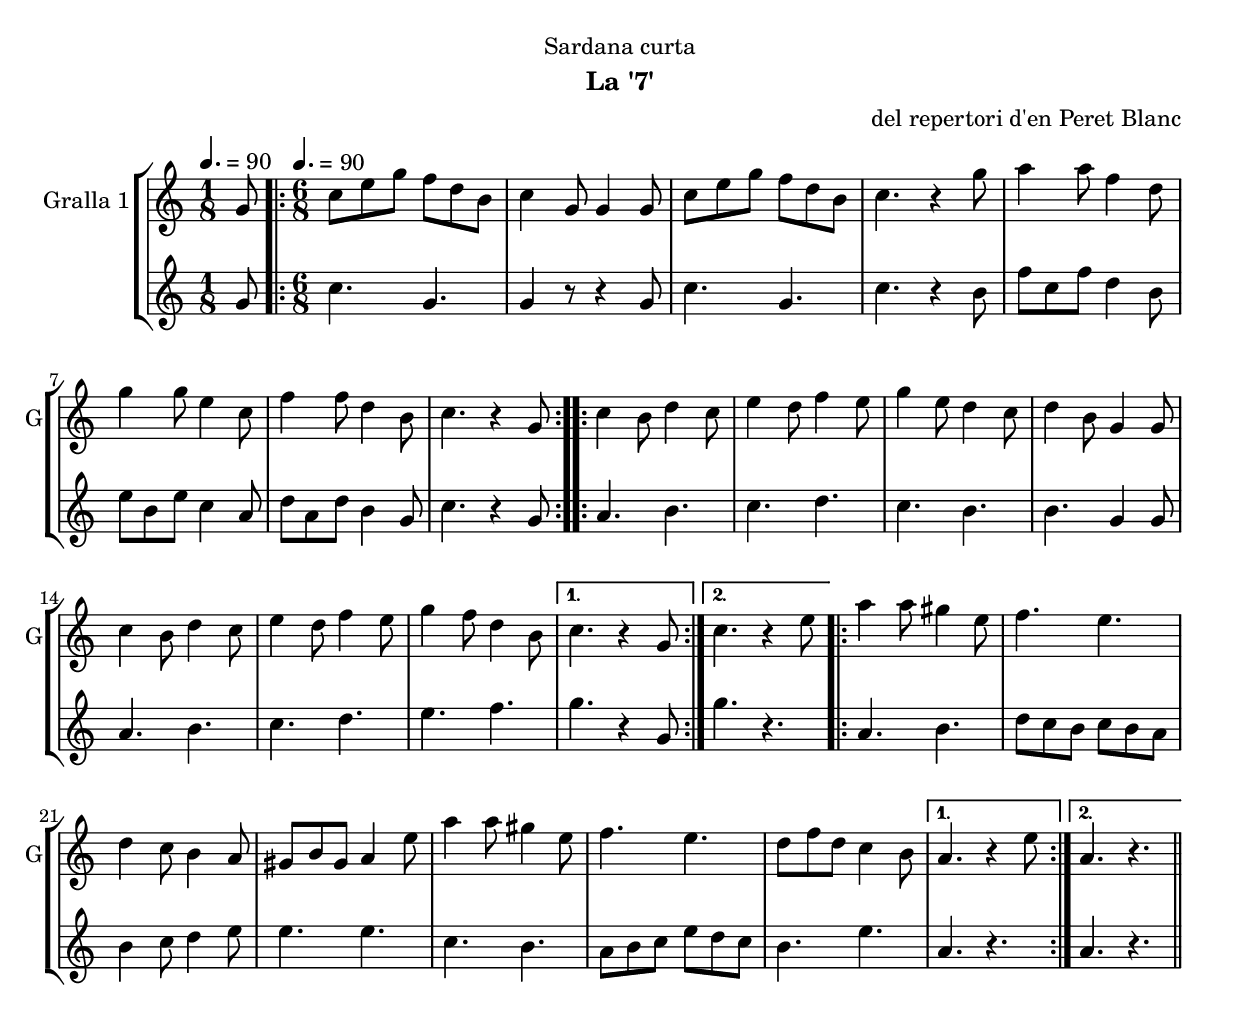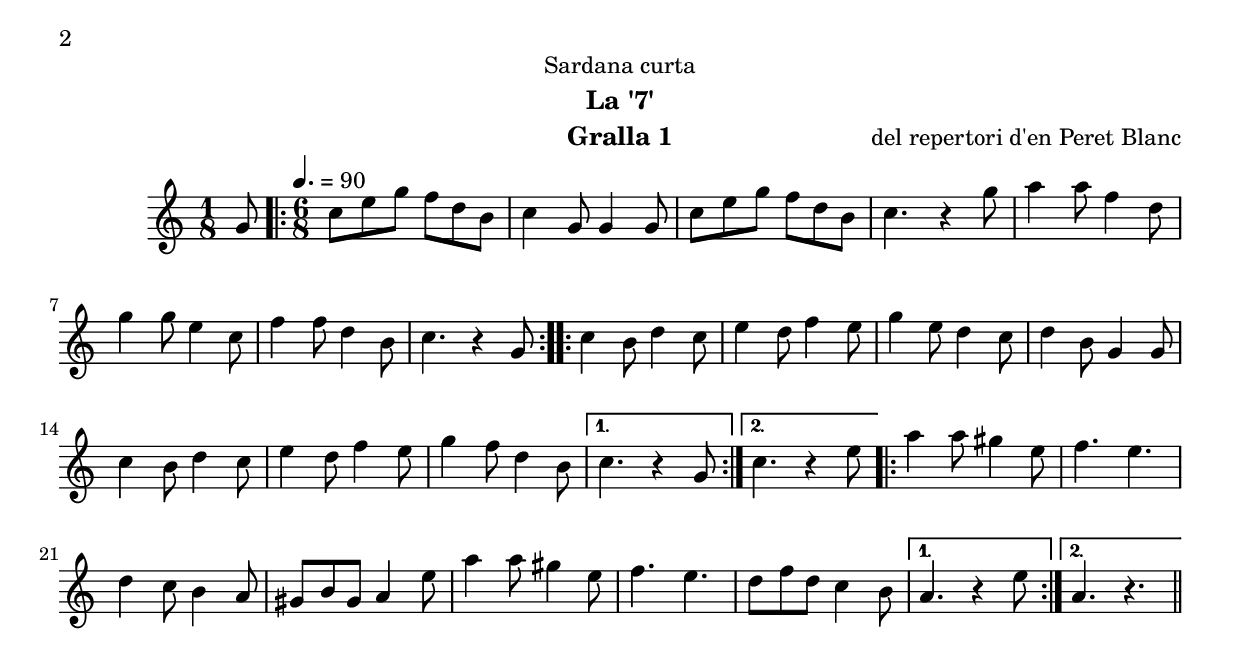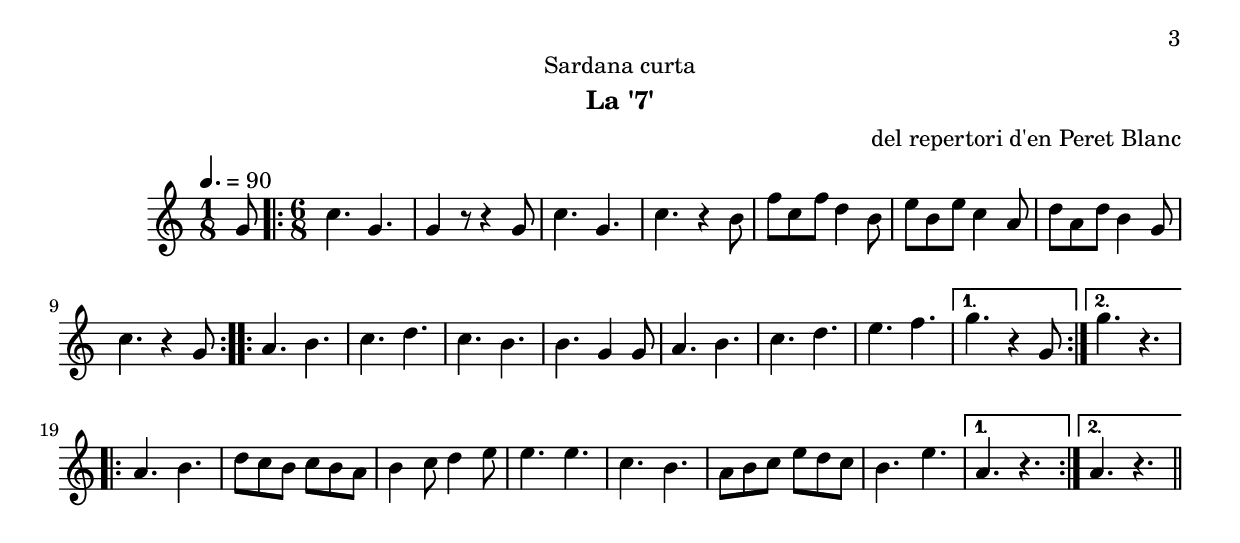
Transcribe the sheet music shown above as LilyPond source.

\version "2.22.1"

\header {
  dedication="Sardana curta"
  title=""
  subtitle="La '7'"
  subsubtitle=""
  poet=""
  meter=""
  piece=""
  composer="del repertori d'en Peret Blanc"
  arranger=""
  opus=""
  instrument=""
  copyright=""
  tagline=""
}

liniaroAa =
\relative g'
{
  \clef treble
  \key c \major
  \time 1/8
  g8 \tempo 4. = 90  |
  \time 6/8   \repeat volta 2 { c8 e g f d b  |
  c4 g8 g4 g8  |
  c8 e g f d b  |
  %05
  c4. r4 g'8  |
  a4 a8 f4 d8  |
  g4 g8 e4 c8  |
  f4 f8 d4 b8  |
  c4. r4 g8  | }
  %10
  \repeat volta 2 { c4 b8 d4 c8  |
  e4 d8 f4 e8  |
  g4 e8 d4 c8  |
  d4 b8 g4 g8  |
  c4 b8 d4 c8  |
  %15
  e4 d8 f4 e8  |
  g4 f8 d4 b8 }
  \alternative { { c4. r4 g8 }
  { c4. r4 e8 } }
  \repeat volta 2 { a4 a8 gis4 e8  |
  %20
  f4. e  |
  d4 c8 b4 a8  |
  gis8 b gis a4 e'8  |
  a4 a8 gis4 e8  |
  f4. e  |
  %25
  d8 f d c4 b8 }
  \alternative { { a4. r4 e'8 }
  { a,4. r } } \bar "||"
}

liniaroAb =
\relative g'
{
  \tempo 4. = 90
  \clef treble
  \key c \major
  \time 1/8
  g8  |
  \time 6/8   \repeat volta 2 { c4. g  |
  g4 r8 r4 g8  |
  c4. g  |
  %05
  c4. r4 b8  |
  f'8 c f d4 b8  |
  e8 b e c4 a8  |
  d8 a d b4 g8  |
  c4. r4 g8  | }
  %10
  \repeat volta 2 { a4. b  |
  c4. d  |
  c4. b  |
  b4. g4 g8  |
  a4. b  |
  %15
  c4. d  |
  e4. f }
  \alternative { { g4. r4 g,8 }
  { g'4. r } }
  \repeat volta 2 { a,4. b  |
  %20
  d8 c b c b a  |
  b4 c8 d4 e8  |
  e4. e  |
  c4. b  |
  a8 b c e d c  |
  %25
  b4. e }
  \alternative { { a,4. r }
  { a4. r } } \bar "||"
}

\bookpart {
  \score {
    \new StaffGroup {
      \override Score.RehearsalMark #'self-alignment-X = #LEFT
      <<
        \new Staff \with {instrumentName = #"Gralla 1" shortInstrumentName = #"G"} \liniaroAa
        \new Staff \with {instrumentName = #"" shortInstrumentName = #" "} \liniaroAb
      >>
    }
    \layout {}
  }
  \score { \unfoldRepeats
    \new StaffGroup {
      \override Score.RehearsalMark #'self-alignment-X = #LEFT
      <<
        \new Staff \with {instrumentName = #"Gralla 1" shortInstrumentName = #"G"} \liniaroAa
        \new Staff \with {instrumentName = #"" shortInstrumentName = #" "} \liniaroAb
      >>
    }
    \midi {
      \set Staff.midiInstrument = "oboe"
      \set DrumStaff.midiInstrument = "drums"
    }
  }
}

\bookpart {
  \header {instrument="Gralla 1"}
  \score {
    \new StaffGroup {
      \override Score.RehearsalMark #'self-alignment-X = #LEFT
      <<
        \new Staff \liniaroAa
      >>
    }
    \layout {}
  }
  \score { \unfoldRepeats
    \new StaffGroup {
      \override Score.RehearsalMark #'self-alignment-X = #LEFT
      <<
        \new Staff \liniaroAa
      >>
    }
    \midi {
      \set Staff.midiInstrument = "oboe"
      \set DrumStaff.midiInstrument = "drums"
    }
  }
}

\bookpart {
  \header {instrument=""}
  \score {
    \new StaffGroup {
      \override Score.RehearsalMark #'self-alignment-X = #LEFT
      <<
        \new Staff \liniaroAb
      >>
    }
    \layout {}
  }
  \score { \unfoldRepeats
    \new StaffGroup {
      \override Score.RehearsalMark #'self-alignment-X = #LEFT
      <<
        \new Staff \liniaroAb
      >>
    }
    \midi {
      \set Staff.midiInstrument = "oboe"
      \set DrumStaff.midiInstrument = "drums"
    }
  }
}

